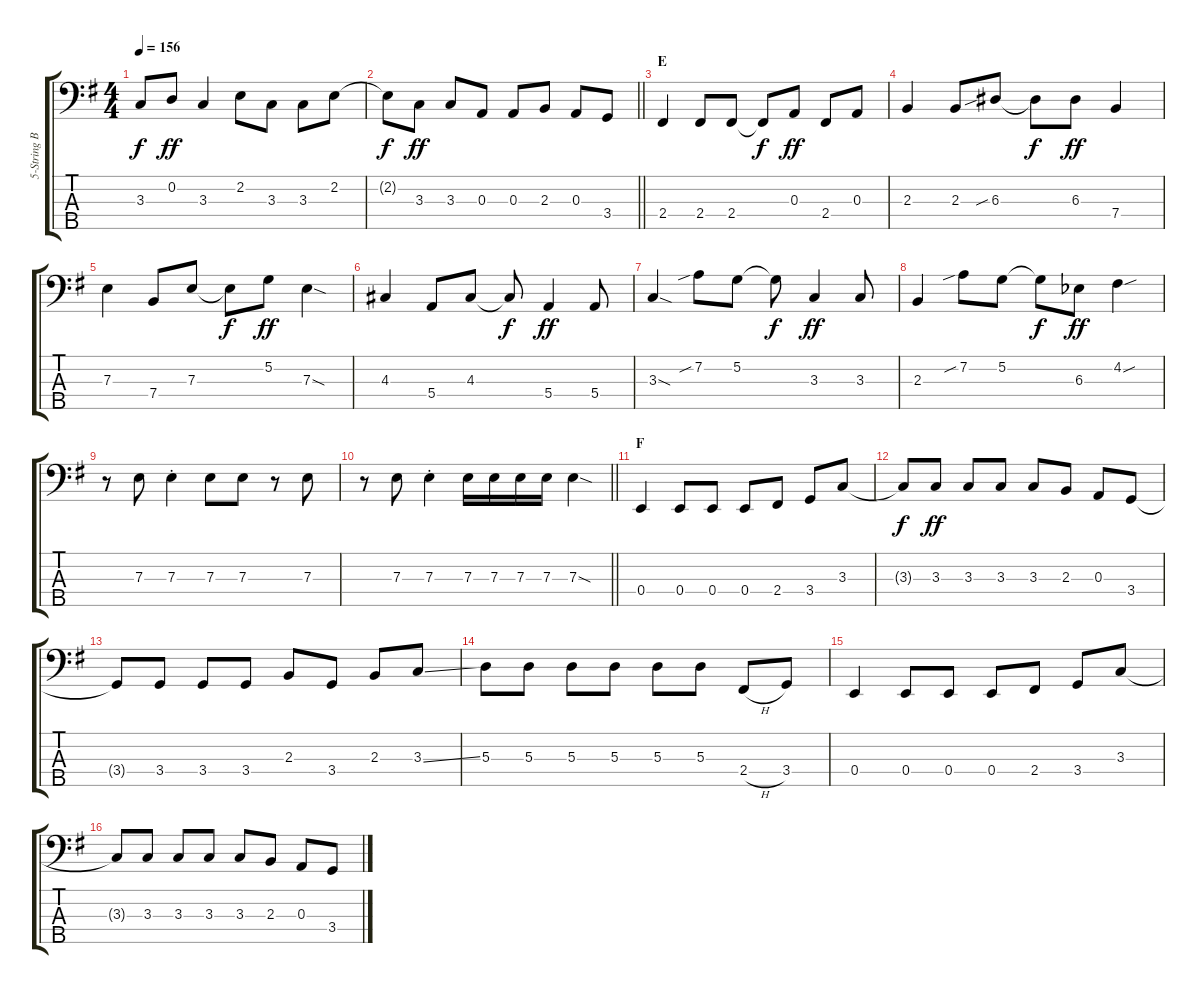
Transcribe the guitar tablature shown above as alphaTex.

\track ("5-String Bass" "5-String B") {instrument electricbasspick}
\staff {score tabs}
\tuning (G2 D2 A1 E1 B0) {hide}
\ts (4 4)
\tempo 156
\clef f4
\ks g
3.3{t}.8{dy f} 0.2.8{dy ff} 3.3.4 2.2.8 3.3.8 3.3.8 2.2.8 |
\barLineRight lightlight
2.2{t}.8{dy f} 3.3.8{dy ff} 3.3.8 0.3.8 0.3.8 2.3.8 0.3.8 3.4.8 |
\section ("" "E")
2.4.4 2.4.8 2.4.8 2.4{t}.8{dy f} 0.3.8{dy ff} 2.4.8 0.3.8 |
2.3.4 2.3.8 6.3{sib}.8 6.3{t}.8{dy f} 6.3.8{dy ff} 7.4.4 |
7.3.4 7.4.8 7.3.8 7.3{t}.8{dy f} 5.2.8{dy ff} 7.3{sod}.4 |
4.3.4 5.4.8 4.3.8 4.3{t}.8{dy f} 5.4.4{dy ff} 5.4.8 |
3.3{sod}.4 7.2{sib}.8 5.2.8 5.2{t}.8{dy f} 3.3.4{dy ff} 3.3.8 |
2.3.4 7.2{sib}.8 5.2.8 5.2{t}.8{dy f} 6.3{acc b}.8{dy ff} 4.2{sou}.4 |
r.8 7.3.8 7.3{st}.4 7.3.8 7.3.8 r.8 7.3.8 |
\barLineRight lightlight
r.8 7.3.8 7.3{st}.4 7.3.16 7.3.16 7.3.16 7.3.16 7.3{sod}.4 |
\section ("" "F")
0.4.4 0.4.8 0.4.8 0.4.8 2.4.8 3.4.8 3.3.8 |
3.3{t}.8{dy f} 3.3.8{dy ff} 3.3.8 3.3.8 3.3.8 2.3.8 0.3.8 3.4.8 |
3.4{t}.8 3.4.8 3.4.8 3.4.8 2.3.8 3.4.8 2.3.8 3.3{ss}.8 |
5.3.8 5.3.8 5.3.8 5.3.8 5.3.8 5.3.8 2.4{h}.8 3.4.8 |
0.4.4 0.4.8 0.4.8 0.4.8 2.4.8 3.4.8 3.3.8 |
3.3{t}.8 3.3.8 3.3.8 3.3.8 3.3.8 2.3.8 0.3.8 3.4.8
